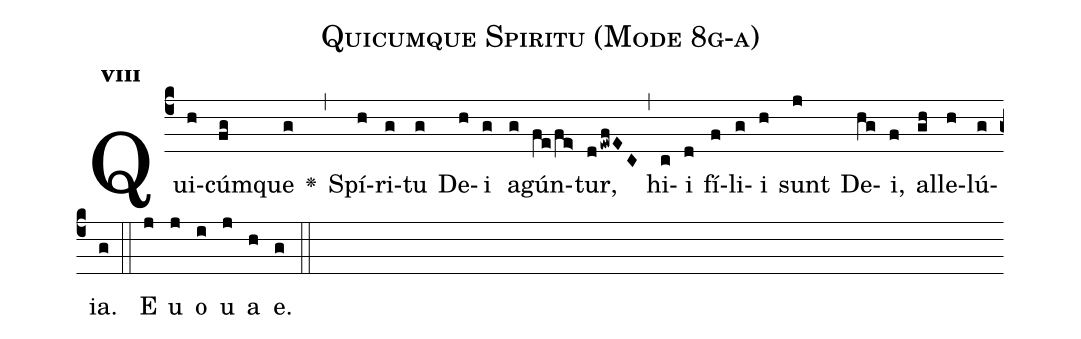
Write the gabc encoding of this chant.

name:Quicumque Spiritu (Mode 8g-a);
office-part:Antiphona;
mode:8;
%%
initial-style: 1;
name: Quicumque Spiritu
book: Antiphonae & Responsoria/Tomus II, p. 266;
occasion: Dominica Pentecostes;
office-part: Sexta Ant 1;
user-notes: ;
commentary: ;
annotation: 8g;
centering-scheme: english;
fontsize: 12;
font: OFLSortsMillGoudy;
height: 11;
width: 4.5;
%%
(c4)Qui(h)cúm(fg)que(g) <v>\greheightstar</v>(,) Spí(h)ri(g)tu(g) De(h)i(g) a(g)gún(fe/fe>)tur,(dewfEC) (,) hi(c)i(d) fí(f)li(g)i(h) sunt(j) De(hg)i,(f) al(gh)le(h)lú(g)ia.(g) (::)
E(j) u(j) o(i) u(j) a(h) e.(g) (::)
